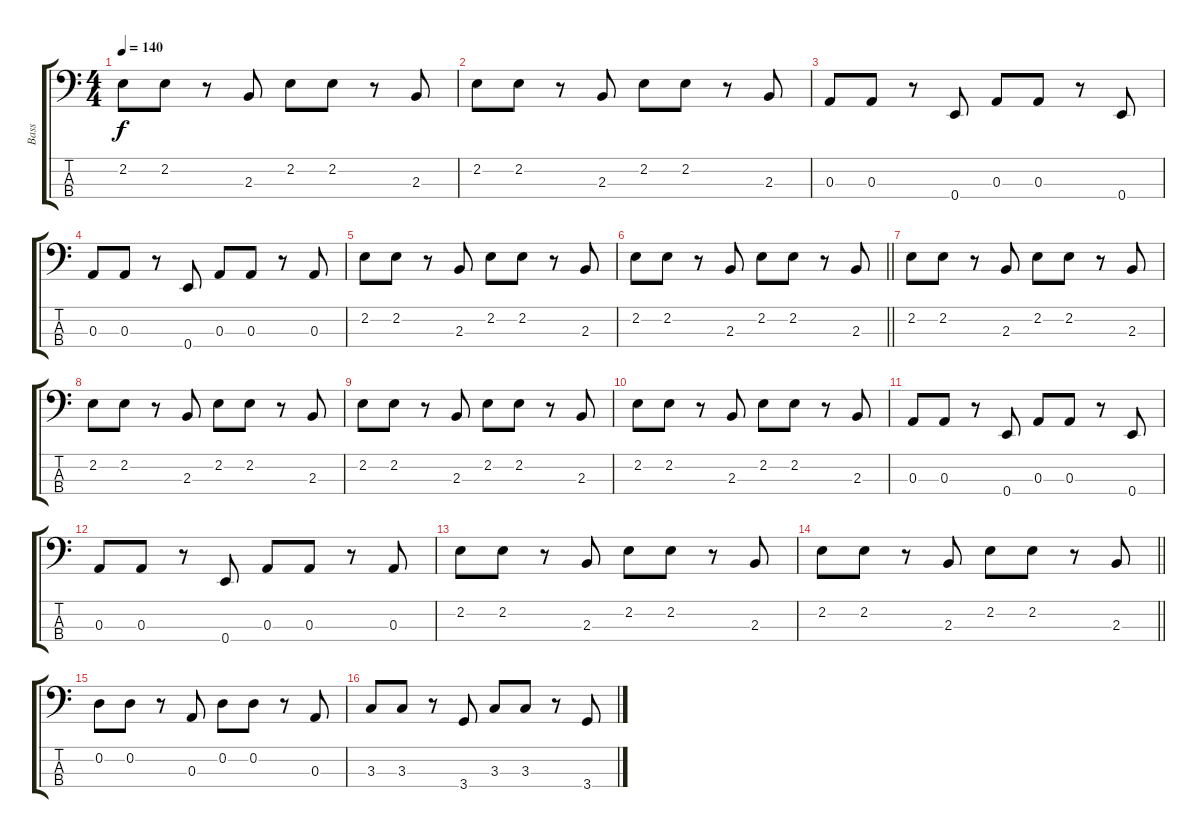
\track ("Bass" "Bass") {instrument electricbassfinger}
\staff {score tabs}
\tuning (G2 D2 A1 E1) {hide}
\ts (4 4)
\tempo 140
\clef f4
\ks c
2.2.8{dy f} 2.2.8 r.8 2.3.8 2.2.8 2.2.8 r.8 2.3.8 |
2.2.8 2.2.8 r.8 2.3.8 2.2.8 2.2.8 r.8 2.3.8 |
0.3.8 0.3.8 r.8 0.4.8 0.3.8 0.3.8 r.8 0.4.8 |
0.3.8 0.3.8 r.8 0.4.8 0.3.8 0.3.8 r.8 0.3.8 |
2.2.8 2.2.8 r.8 2.3.8 2.2.8 2.2.8 r.8 2.3.8 |
\barLineRight lightlight
2.2.8 2.2.8 r.8 2.3.8 2.2.8 2.2.8 r.8 2.3.8 |
\section ("" "")
2.2.8 2.2.8 r.8 2.3.8 2.2.8 2.2.8 r.8 2.3.8 |
2.2.8 2.2.8 r.8 2.3.8 2.2.8 2.2.8 r.8 2.3.8 |
2.2.8 2.2.8 r.8 2.3.8 2.2.8 2.2.8 r.8 2.3.8 |
2.2.8 2.2.8 r.8 2.3.8 2.2.8 2.2.8 r.8 2.3.8 |
0.3.8 0.3.8 r.8 0.4.8 0.3.8 0.3.8 r.8 0.4.8 |
0.3.8 0.3.8 r.8 0.4.8 0.3.8 0.3.8 r.8 0.3.8 |
2.2.8 2.2.8 r.8 2.3.8 2.2.8 2.2.8 r.8 2.3.8 |
\barLineRight lightlight
2.2.8 2.2.8 r.8 2.3.8 2.2.8 2.2.8 r.8 2.3.8 |
\section ("" "")
0.2.8 0.2.8 r.8 0.3.8 0.2.8 0.2.8 r.8 0.3.8 |
3.3.8 3.3.8 r.8 3.4.8 3.3.8 3.3.8 r.8 3.4.8
